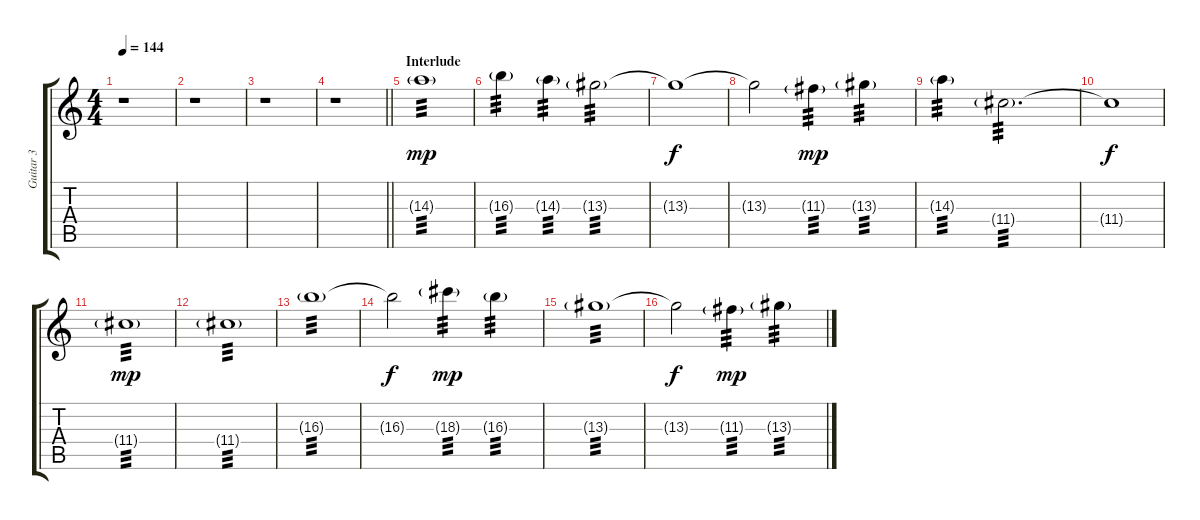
\track ("Guitar 3" "Guitar 3") {instrument overdrivenguitar}
\staff {score tabs}
\tuning (E4 B3 G3 D3 A2 E2) {hide}
\ts (4 4)
\tempo 144
\clef g2
\ks c
r.1{dy mp} |
r.1 |
r.1 |
\barLineRight lightlight
r.1 |
\section ("" "Interlude")
14.3{g}.1{tp 3 volume 4} |
16.3{g}.4{tp 3} 14.3{g}.4{tp 3} 13.3{g}.2{tp 3} |
13.3{t}.1{dy f} |
13.3{t}.2 11.3{g}.4{tp 3 dy mp} 13.3{g}.4{tp 3} |
14.3{g}.4{tp 3} 11.4{g}.2{d tp 3 volume 0} |
11.4{t}.1{dy f} |
11.4{g}.1{tp 3 dy mp volume 4} |
11.4{g}.1{tp 3 volume 0} |
16.3{g}.1{tp 3 volume 4} |
16.3{t}.2{dy f} 18.3{g}.4{tp 3 dy mp} 16.3{g}.4{tp 3} |
13.3{g}.1{tp 3 volume 4} |
13.3{t}.2{dy f} 11.3{g}.4{tp 3 dy mp volume 6} 13.3{g}.4{tp 3}
